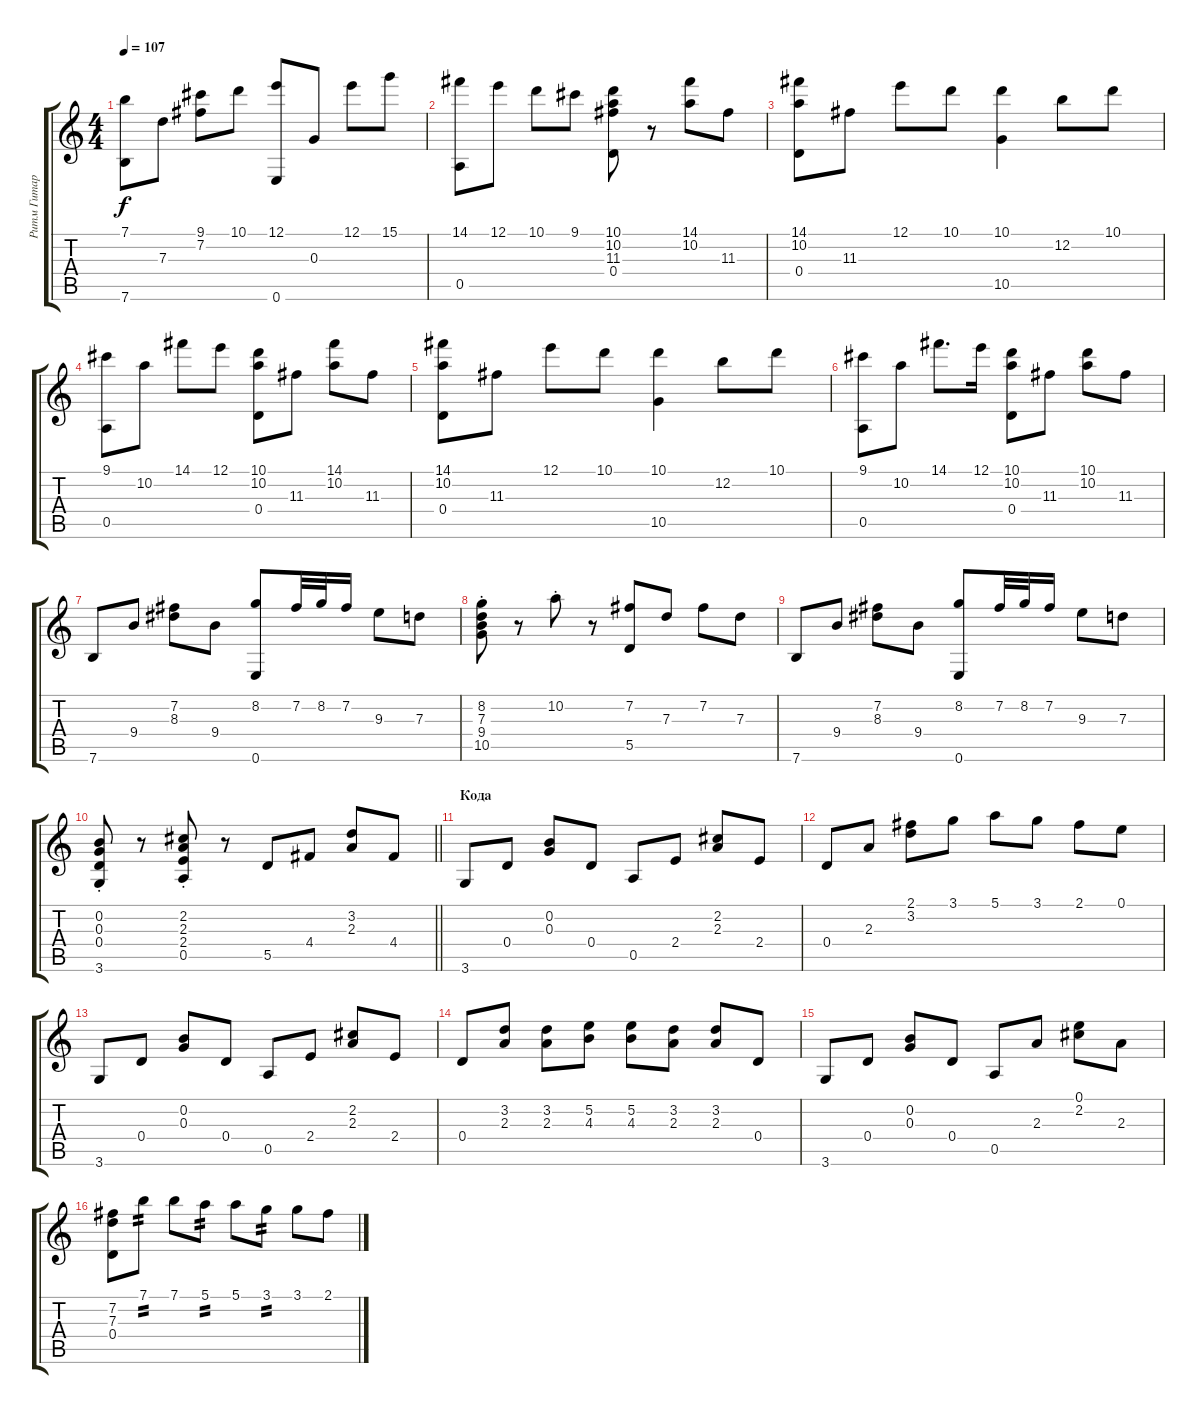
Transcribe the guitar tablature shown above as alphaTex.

\track ("Ритм Гитара" "Ритм Гитар") {instrument acousticguitarnylon}
\staff {score tabs}
\tuning (E4 B3 G3 D3 A2 E2) {hide}
\ts (4 4)
\tempo 107
\clef g2
\ks c
(7.1 7.6).8{dy f} 7.3.8 (9.1 7.2).8 10.1.8 (12.1 0.6).8 0.3.8 12.1.8 15.1.8 |
(14.1 0.5).8 12.1.8 10.1.8 9.1.8 (10.1 10.2 11.3 0.4).8 r.8 (14.1 10.2).8 11.3.8 |
(14.1 10.2 0.4).8 11.3.8 12.1.8 10.1.8 (10.1 10.5).4 12.2.8 10.1.8 |
(9.1 0.5).8 10.2.8 14.1.8 12.1.8 (10.1 10.2 0.4).8 11.3.8 (14.1 10.2).8 11.3.8 |
(14.1 10.2 0.4).8 11.3.8 12.1.8 10.1.8 (10.1 10.5).4 12.2.8 10.1.8 |
(9.1 0.5).8 10.2.8 14.1.8{d} 12.1.16 (10.1 10.2 0.4).8 11.3.8 (10.1 10.2).8 11.3.8 |
7.6.8 9.4.8 (7.2 8.3).8 9.4.8 (8.2 0.6).8 7.2.32 8.2.32 7.2.16 9.3.8 7.3.8 |
(8.2{st} 7.3{st} 9.4{st} 10.5{st}).8 r.8 10.2{st}.8 r.8 (7.2 5.5).8 7.3.8 7.2.8 7.3.8 |
7.6.8 9.4.8 (7.2 8.3).8 9.4.8 (8.2 0.6).8 7.2.32 8.2.32 7.2.16 9.3.8 7.3.8 |
\barLineRight lightlight
(0.2{st} 0.3{st} 0.4{st} 3.6{st}).8 r.8 (2.2{st} 2.3{st} 2.4{st} 0.5{st}).8 r.8 5.5.8 4.4.8 (3.2 2.3).8 4.4.8 |
\section ("" "Кода")
3.6.8 0.4.8 (0.2 0.3).8 0.4.8 0.5.8 2.4.8 (2.2 2.3).8 2.4.8 |
0.4.8 2.3.8 (2.1 3.2).8 3.1.8 5.1.8 3.1.8 2.1.8 0.1.8 |
3.6.8 0.4.8 (0.2 0.3).8 0.4.8 0.5.8 2.4.8 (2.2 2.3).8 2.4.8 |
0.4.8 (3.2 2.3).8 (3.2 2.3).8 (5.2 4.3).8 (5.2 4.3).8 (3.2 2.3).8 (3.2 2.3).8 0.4.8 |
3.6.8 0.4.8 (0.2 0.3).8 0.4.8 0.5.8 2.3.8 (0.1 2.2).8 2.3.8 |
(7.2 7.3 0.4).8 7.1.8{tp 2} 7.1.8 5.1.8{tp 2} 5.1.8 3.1.8{tp 2} 3.1.8 2.1.8
